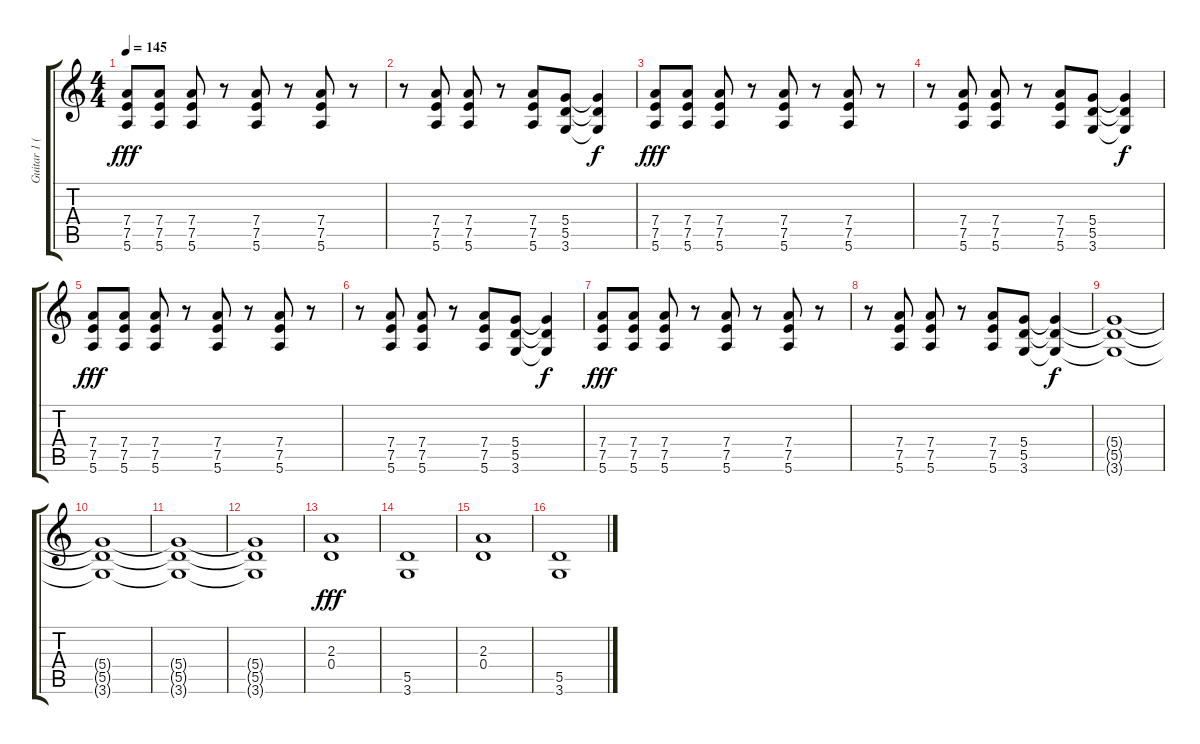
\track ("Guitar 1 (Rhythm)" "Guitar 1 (") {instrument distortionguitar}
\staff {score tabs}
\tuning (E4 B3 G3 D3 A2 E2) {hide}
\ts (4 4)
\tempo 145
\clef g2
\ks c
(7.4 7.5 5.6).8{dy fff} (7.4 7.5 5.6).8 (7.4 7.5 5.6).8 r.8 (7.4 7.5 5.6).8 r.8 (7.4 7.5 5.6).8 r.8 |
r.8 (7.4 7.5 5.6).8 (7.4 7.5 5.6).8 r.8 (7.4 7.5 5.6).8 (5.4 5.5 3.6).8 (5.4{t} 5.5{t} 3.6{t}).4{dy f} |
(7.4 7.5 5.6).8{dy fff} (7.4 7.5 5.6).8 (7.4 7.5 5.6).8 r.8 (7.4 7.5 5.6).8 r.8 (7.4 7.5 5.6).8 r.8 |
r.8 (7.4 7.5 5.6).8 (7.4 7.5 5.6).8 r.8 (7.4 7.5 5.6).8 (5.4 5.5 3.6).8 (5.4{t} 5.5{t} 3.6{t}).4{dy f} |
(7.4 7.5 5.6).8{dy fff} (7.4 7.5 5.6).8 (7.4 7.5 5.6).8 r.8 (7.4 7.5 5.6).8 r.8 (7.4 7.5 5.6).8 r.8 |
r.8 (7.4 7.5 5.6).8 (7.4 7.5 5.6).8 r.8 (7.4 7.5 5.6).8 (5.4 5.5 3.6).8 (5.4{t} 5.5{t} 3.6{t}).4{dy f} |
(7.4 7.5 5.6).8{dy fff} (7.4 7.5 5.6).8 (7.4 7.5 5.6).8 r.8 (7.4 7.5 5.6).8 r.8 (7.4 7.5 5.6).8 r.8 |
r.8 (7.4 7.5 5.6).8 (7.4 7.5 5.6).8 r.8 (7.4 7.5 5.6).8 (5.4 5.5 3.6).8 (5.4{t} 5.5{t} 3.6{t}).4{dy f} |
(5.4{t} 5.5{t} 3.6{t}).1 |
(5.4{t} 5.5{t} 3.6{t}).1 |
(5.4{t} 5.5{t} 3.6{t}).1 |
(5.4{t} 5.5{t} 3.6{t}).1 |
(2.3 0.4).1{dy fff} |
(5.5 3.6).1 |
(2.3 0.4).1 |
(5.5 3.6).1
